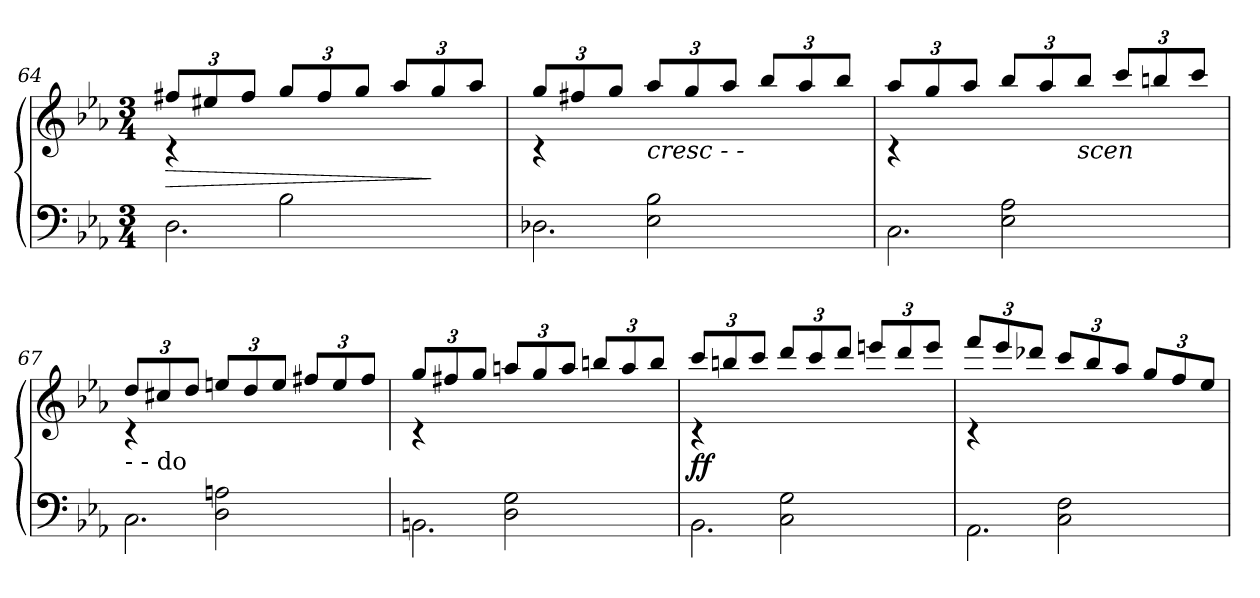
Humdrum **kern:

**kern	**kern	**dynam
*part1	*part1	*part1
*staff2	*staff1	*staff1/2
*clefF4	*clefG2	*
*k[b-e-a-]	*k[b-e-a-]	*
*E-:	*E-:	*
*M3/4	*M3/4	*
=64	=64	=64
*^	*	*
*	*	*Xbrackettup	*
!	!	!	!LO:HP:b
*	*	*^	*
4ryy	2.D\	12ff#X/L	4rc	>
.	.	12ee#X/	.	.
.	.	12ff#/J	.	.
2B-\	.	12gg/L	2ryy	.
.	.	12ff#/	.	.
.	.	12gg/J	.	.
.	.	12aa-/L	.	.
.	.	12gg/	.	]
.	.	12aa-/J	.	.
=65	=65	=65	=65	=65
4ryy	2.D-X\	12gg/L	4rc	.
.	.	12ff#X/	.	.
.	.	12gg/J	.	.
!	!	!LO:TX:b:i:t=cresc      -              -	!	!
2E-\ 2B-\	.	12aa-/L	2ryy	.
.	.	12gg/	.	.
.	.	12aa-/J	.	.
.	.	12bb-/L	.	.
.	.	12aa-/	.	.
.	.	12bb-/J	.	.
=66	=66	=66	=66	=66
4ryy	2.C\	12aa-/L	4rc	.
.	.	12gg/	.	.
.	.	12aa-/J	.	.
2E-\ 2A-\	.	12bb-/L	2ryy	.
.	.	12aa-/	.	.
!	!	!LO:TX:b:i:t=scen	!	!
.	.	12bb-/J	.	.
.	.	12ccc/L	.	.
.	.	12bbn/	.	.
.	.	12ccc/J	.	.
!!LO:LB:g=z	!!
=67	=67	=67	=67	=67
!LO:TX:a:t=-                 -                        do	!	!	!	!
4ryy	2.C\	12dd/L	4rc	.
.	.	12cc#X/	.	.
.	.	12dd/J	.	.
2D\ 2An\	.	12een/L	2ryy	.
.	.	12dd/	.	.
.	.	12ee/J	.	.
.	.	12ff#X/L	.	.
.	.	12ee/	.	.
.	.	12ff#/J	.	.
=68	=68	=68	=68	=68
4ryy	2.BBn\	12gg/L	4rc	.
.	.	12ff#X/	.	.
.	.	12gg/J	.	.
2D\ 2G\	.	12aan/L	2ryy	.
.	.	12gg/	.	.
.	.	12aa/J	.	.
.	.	12bbn/L	.	.
.	.	12aa/	.	.
.	.	12bb/J	.	.
=69	=69	=69	=69	=69
!	!	!	!	!LO:DY:b
4ryy	2.BB-i\	12ccc/L	4rc	ff
.	.	12bbn/	.	.
.	.	12ccc/J	.	.
2C\ 2G\	.	12ddd/L	2ryy	.
.	.	12ccc/	.	.
.	.	12ddd/J	.	.
.	.	12eeen/L	.	.
.	.	12ddd/	.	.
.	.	12eee/J	.	.
!!LO:PB:g=z	!!
=70	=70	=70	=70	=70
4ryy	2.AA-\	12fff/L	4rc	.
.	.	12eee-i/	.	.
.	.	12ddd-X/J	.	.
2C\ 2F\	.	12ccc/L	2ryy	.
.	.	12bb-/	.	.
.	.	12aa-/J	.	.
.	.	12gg/L	.	.
.	.	12ff/	.	.
.	.	12ee-/J	.	.
*v	*v	*	*	*
*	*v	*v	*
=	=	=
*-	*-	*-
